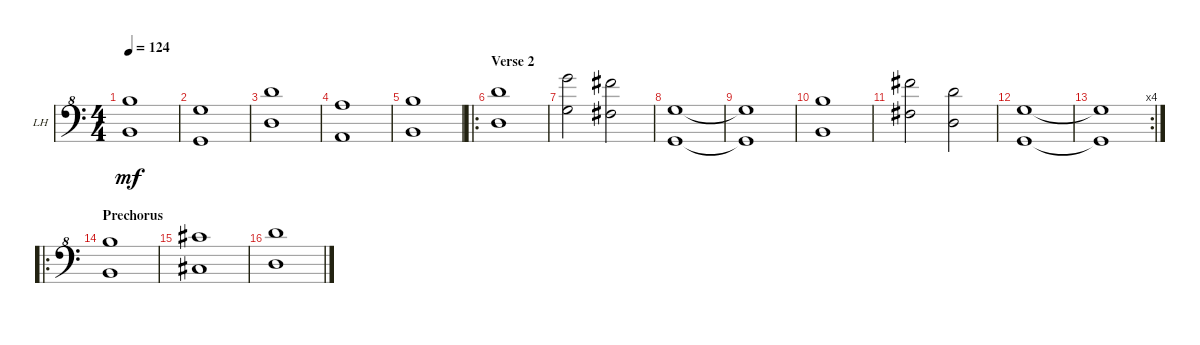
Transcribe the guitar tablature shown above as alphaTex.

\defaultSystemsLayout 4
\bracketExtendMode groupsimilarinstruments
\firstSystemTrackNameOrientation horizontal
\otherSystemsTrackNameOrientation horizontal
\track ("Left Hand" "LH") {instrument acousticgrandpiano}
\staff {score}
\tuning (E4 B3 G3 D3 A2 E2)
\displaytranspose 12
\ts (4 4)
\tempo 124
\clef f4
\ottava 8va
\ks c
(7.6 9.4).1{dy mf} |
(5.4 3.6).1 |
(12.4 10.6).1 |
(7.4 5.6).1 |
(7.6 9.4).1 |
\ro
\section ("" "Verse 2")
(12.4 10.6).1 |
(17.4 15.6).2 (16.4 14.6).2 |
(5.4 3.6).1 |
(5.4{t} 3.6{t}).1 |
(7.6 9.4).1 |
(14.6 16.4).2 (10.6 12.4).2 |
(3.6 5.4).1 |
\rc 4
(5.4{t} 3.6{t}).1 |
\ro
\section ("" "Prechorus")
(9.4 7.6).1 |
(11.4 9.6).1 |
(12.4 10.6).1
